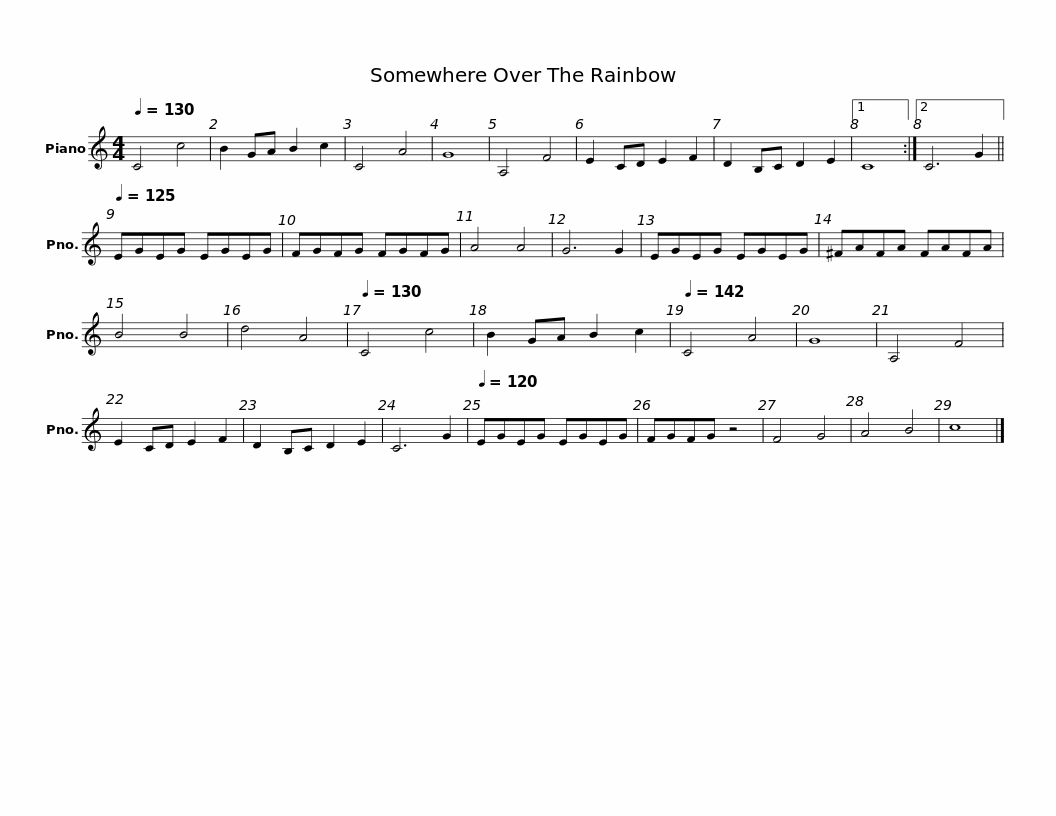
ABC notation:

X:1
L:1/8
Q:1/4=130
M:4/4
I:linebreak $
K:C
V:1 treble
V:1
 C4 c4 | B2 GA B2 c2 | C4 A4 | G8 | A,4 F4 | %5
 E2 CD E2 F2 | D2 B,C D2 E2 |1 C8 :|2 C6 G2 ||[Q:1/4=125] EGEG EGEG |$ %10
 FGFG FGFG | A4 A4 | G6 G2 | EGEG EGEG | ^FAFA FAFA | %15
 B4 B4 | d4 A4 |[Q:1/4=130] C4 c4 | B2 GA B2 c2 |[Q:1/4=142] C4 A4 |$ %20
 G8 | A,4 F4 | E2 CD E2 F2 | D2 B,C D2 E2 | C6 G2 | %25
[Q:1/4=120] EGEG EGEG | FGFG z4 | F4 G4 | A4 B4 | c8 |] %30
